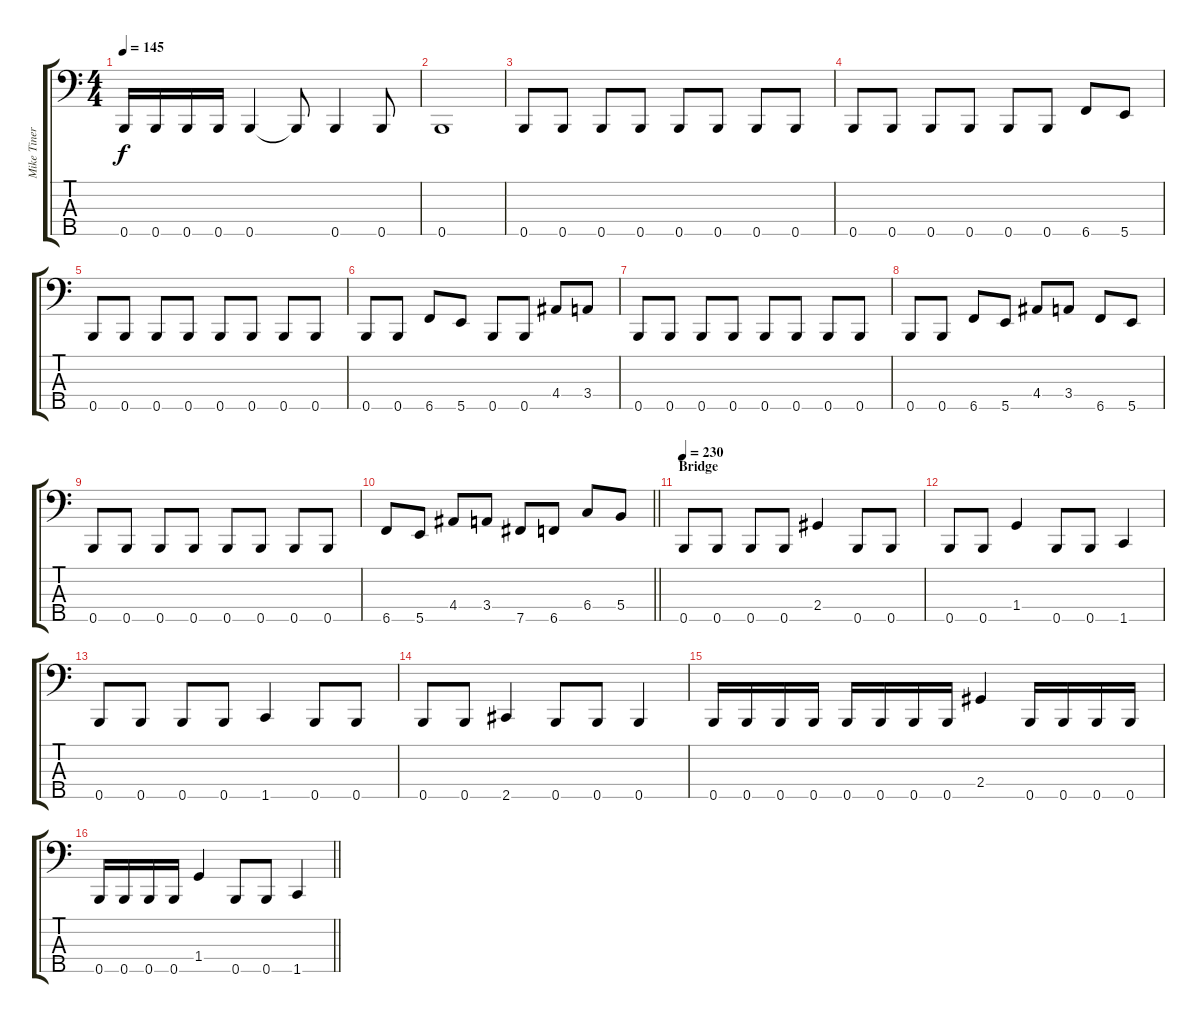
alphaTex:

\track ("Mike Tiner" "Mike Tiner") {instrument electricbasspick}
\staff {score tabs}
\tuning (Ab2 E2 B1 Gb1 B0) {hide}
\ts (4 4)
\tempo 145
\clef f4
\ks c
0.5.16{dy f} 0.5.16 0.5.16 0.5.16 0.5.4 0.5{t}.8 0.5.4 0.5.8 |
0.5.1 |
0.5.8{volume 9} 0.5.8 0.5.8 0.5.8 0.5.8 0.5.8 0.5.8 0.5.8 |
0.5.8 0.5.8 0.5.8 0.5.8 0.5.8 0.5.8 6.5.8 5.5.8 |
0.5.8 0.5.8 0.5.8 0.5.8 0.5.8 0.5.8 0.5.8 0.5.8 |
0.5.8 0.5.8 6.5.8 5.5.8 0.5.8 0.5.8 4.4.8 3.4.8 |
0.5.8 0.5.8 0.5.8 0.5.8 0.5.8 0.5.8 0.5.8 0.5.8 |
0.5.8 0.5.8 6.5.8 5.5.8 4.4.8 3.4.8 6.5.8 5.5.8 |
0.5.8 0.5.8 0.5.8 0.5.8 0.5.8 0.5.8 0.5.8 0.5.8 |
\barLineRight lightlight
6.5.8 5.5.8 4.4.8 3.4.8 7.5.8 6.5.8 6.4.8 5.4.8 |
\section ("" "Bridge")
\tempo 230
0.5.8{volume 14} 0.5.8 0.5.8 0.5.8 2.4.4 0.5.8 0.5.8 |
0.5.8 0.5.8 1.4.4 0.5.8 0.5.8 1.5.4 |
0.5.8{volume 10} 0.5.8 0.5.8 0.5.8 1.5.4 0.5.8 0.5.8 |
0.5.8 0.5.8 2.5.4 0.5.8 0.5.8 0.5.4 |
0.5.16 0.5.16 0.5.16 0.5.16 0.5.16 0.5.16 0.5.16 0.5.16 2.4.4 0.5.16 0.5.16 0.5.16 0.5.16 |
\barLineRight lightlight
0.5.16 0.5.16 0.5.16 0.5.16 1.4.4 0.5.8 0.5.8 1.5.4
